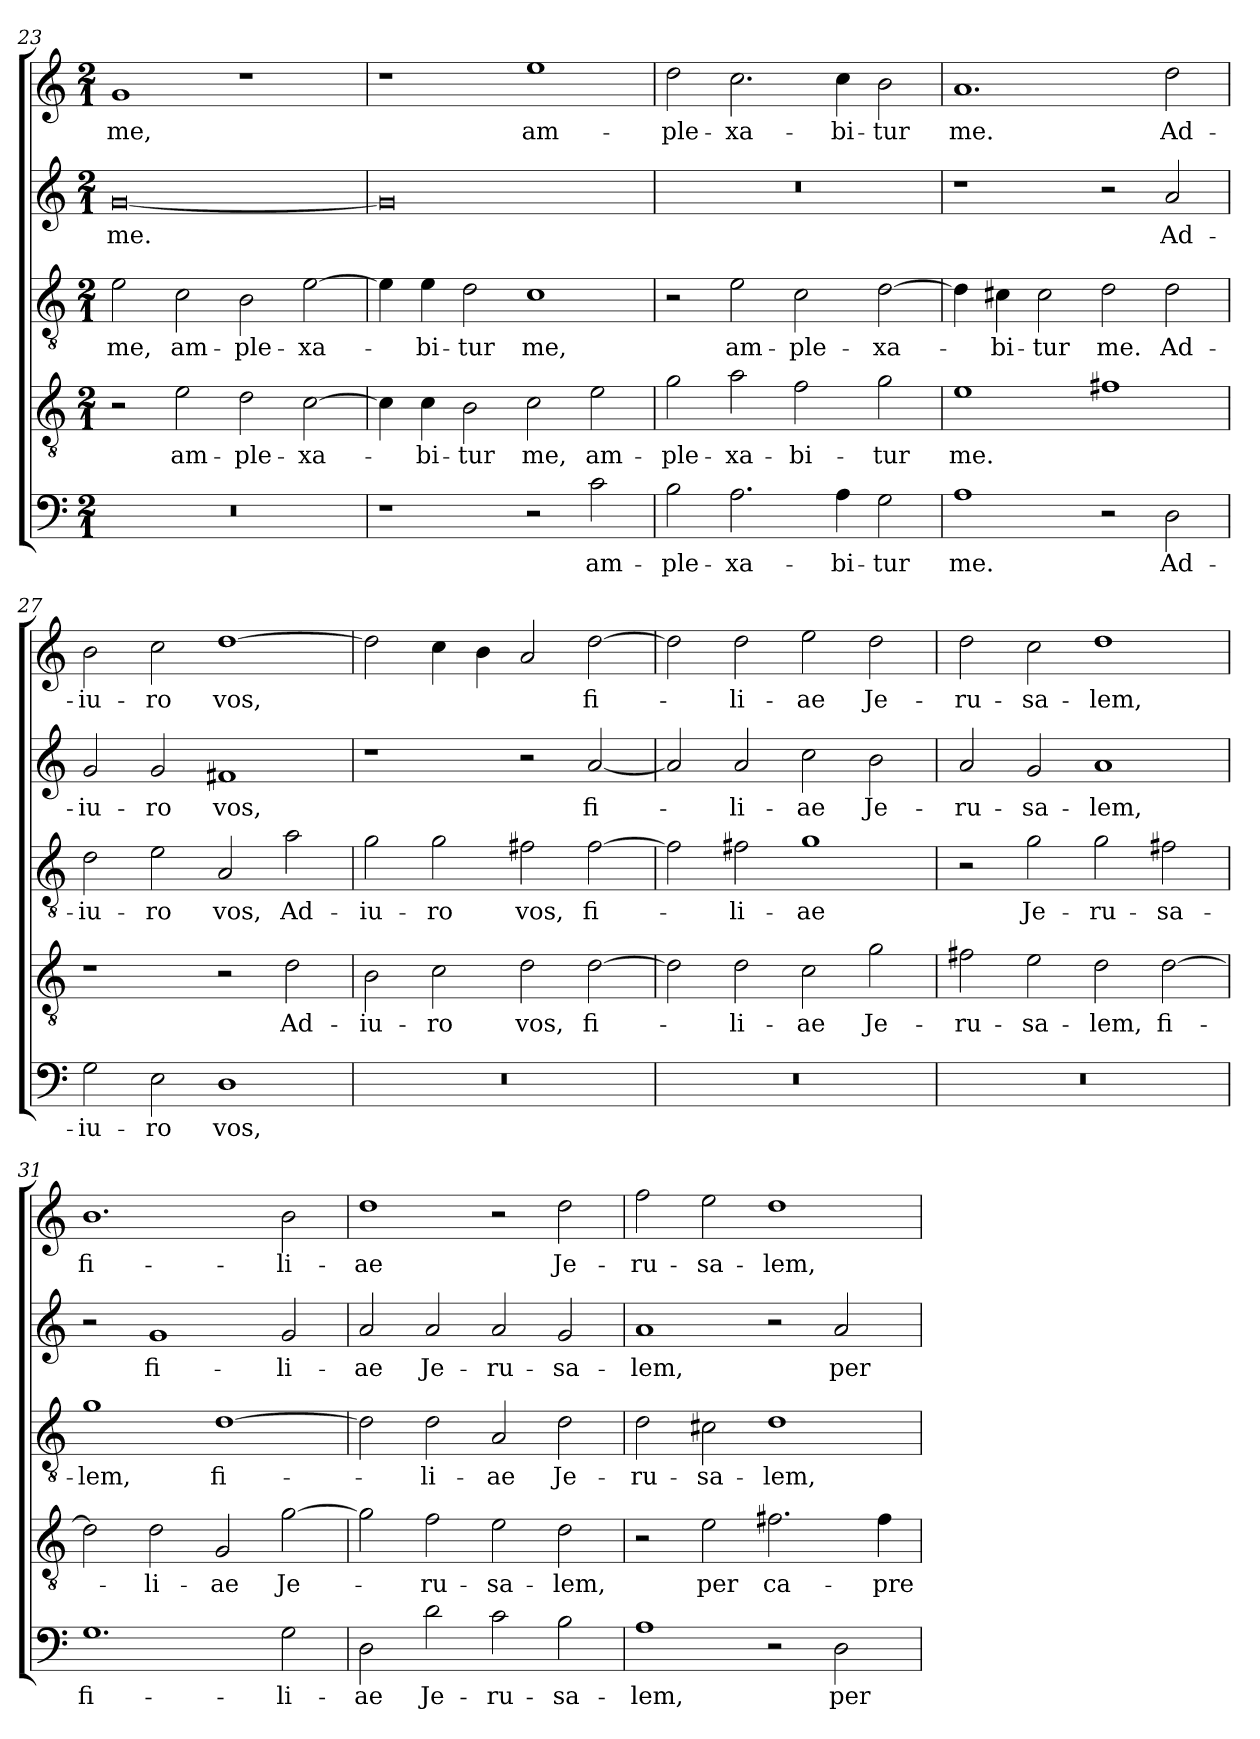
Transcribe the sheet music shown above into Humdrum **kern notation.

**kern	**text	**kern	**text	**kern	**text	**kern	**text	**kern	**text
*part5	*part5	*part4	*part4	*part3	*part3	*part2	*part2	*part1	*part1
*staff5	*staff5	*staff4	*staff4	*staff3	*staff3	*staff2	*staff2	*staff1	*staff1
*clefF4	*	*clefGv2	*	*clefGv2	*	*clefG2	*	*clefG2	*
*k[]	*	*k[]	*	*k[]	*	*k[]	*	*k[]	*
*C:	*	*C:	*	*C:	*	*C:	*	*C:	*
*M2/1	*	*M2/1	*	*M2/1	*	*M2/1	*	*M2/1	*
=23	=23	=23	=23	=23	=23	=23	=23	=23	=23
!	!	!	!	!	!LO:LY:b	!	!LO:LY:b	!	!LO:LY:b
0r	.	2r	.	2e\	me,	[0g	me.	1g	me,
!	!	!	!LO:LY:b	!	!LO:LY:b	!	!	!	!
.	.	2e\	am-	2c\	am-	.	.	.	.
!	!	!	!LO:LY:b	!	!LO:LY:b	!	!	!	!
.	.	2d\	-ple-	2B\	-ple-	.	.	1r	.
!	!	!	!LO:LY:b	!	!LO:LY:b	!	!	!	!
.	.	[2c\	-xa-	[2e\	-xa-	.	.	.	.
=24	=24	=24	=24	=24	=24	=24	=24	=24	=24
1r	.	4c\]	.	4e\]	.	0g]	.	1r	.
!	!	!	!LO:LY:b	!	!LO:LY:b	!	!	!	!
.	.	4c\	-bi-	4e\	-bi-	.	.	.	.
!	!	!	!LO:LY:b	!	!LO:LY:b	!	!	!	!
.	.	2B\	-tur	2d\	-tur	.	.	.	.
!	!	!	!LO:LY:b	!	!LO:LY:b	!	!	!	!LO:LY:b
2r	.	2c\	me,	1c	me,	.	.	1ee	am-
!	!LO:LY:b	!	!LO:LY:b	!	!	!	!	!	!
2c\	am-	2e\	am-	.	.	.	.	.	.
!!LO:PB:g=z
=25	=25	=25	=25	=25	=25	=25	=25	=25	=25
!	!LO:LY:b	!	!LO:LY:b	!	!	!	!	!	!LO:LY:b
2B\	-ple-	2g\	-ple-	2r	.	0r	.	2dd\	-ple-
!	!LO:LY:b	!	!LO:LY:b	!	!LO:LY:b	!	!	!	!LO:LY:b
2.A\	-xa-	2a\	-xa-	2e\	am-	.	.	2.cc\	-xa-
!	!	!	!LO:LY:b	!	!LO:LY:b	!	!	!	!
.	.	2f\	-bi-	2c\	-ple-	.	.	.	.
!	!LO:LY:b	!	!	!	!	!	!	!	!LO:LY:b
4A\	-bi-	.	.	.	.	.	.	4cc\	-bi-
!	!LO:LY:b	!	!LO:LY:b	!	!LO:LY:b	!	!	!	!LO:LY:b
2G\	-tur	2g\	-tur	[2d\	-xa-	.	.	2b\	-tur
=26	=26	=26	=26	=26	=26	=26	=26	=26	=26
!	!LO:LY:b	!	!LO:LY:b	!	!	!	!	!	!LO:LY:b
1A	me.	1e	me.	4d\]	.	1r	.	1.a	me.
!	!	!	!	!	!LO:LY:b	!	!	!	!
.	.	.	.	4c#X\	-bi-	.	.	.	.
!	!	!	!	!	!LO:LY:b	!	!	!	!
.	.	.	.	2c#\	-tur	.	.	.	.
!	!	!	!	!	!LO:LY:b	!	!	!	!
2r	.	1f#X	.	2d\	me.	2r	.	.	.
!	!LO:LY:b	!	!	!	!LO:LY:b	!	!LO:LY:b	!	!LO:LY:b
2D\	Ad-	.	.	2d\	Ad-	2a/	Ad-	2dd\	Ad-
=27	=27	=27	=27	=27	=27	=27	=27	=27	=27
!	!LO:LY:b	!	!	!	!LO:LY:b	!	!LO:LY:b	!	!LO:LY:b
2G\	-iu-	1r	.	2d\	-iu-	2g/	-iu-	2b\	-iu-
!	!LO:LY:b	!	!	!	!LO:LY:b	!	!LO:LY:b	!	!LO:LY:b
2E\	-ro	.	.	2e\	-ro	2g/	-ro	2cc\	-ro
!	!LO:LY:b	!	!	!	!LO:LY:b	!	!LO:LY:b	!	!LO:LY:b
1D	vos,	2r	.	2A/	vos,	1f#X	vos,	[1dd	vos,
!	!	!	!LO:LY:b	!	!LO:LY:b	!	!	!	!
.	.	2d\	Ad-	2a\	Ad-	.	.	.	.
=28	=28	=28	=28	=28	=28	=28	=28	=28	=28
!	!	!	!LO:LY:b	!	!LO:LY:b	!	!	!	!
0r	.	2B\	-iu-	2g\	-iu-	1r	.	2dd\]	.
!	!	!	!LO:LY:b	!	!LO:LY:b	!	!	!	!
.	.	2c\	-ro	2g\	-ro	.	.	4cc\	.
.	.	.	.	.	.	.	.	4b\	.
!	!	!	!LO:LY:b	!	!LO:LY:b	!	!	!	!
.	.	2d\	vos,	2f#X\	vos,	2r	.	2a/	.
!	!	!	!LO:LY:b	!	!LO:LY:b	!	!LO:LY:b	!	!LO:LY:b
.	.	[2d\	fi-	[2f#\	fi-	[2a/	fi-	[2dd\	fi-
=29	=29	=29	=29	=29	=29	=29	=29	=29	=29
0r	.	2d\]	.	2f#\]	.	2a/]	.	2dd\]	.
!	!	!	!LO:LY:b	!	!LO:LY:b	!	!LO:LY:b	!	!LO:LY:b
.	.	2d\	-li-	2f#X\	-li-	2a/	-li-	2dd\	-li-
!	!	!	!LO:LY:b	!	!LO:LY:b	!	!LO:LY:b	!	!LO:LY:b
.	.	2c\	-ae	1g	-ae	2cc\	-ae	2ee\	-ae
!	!	!	!LO:LY:b	!	!	!	!LO:LY:b	!	!LO:LY:b
.	.	2g\	Je-	.	.	2b\	Je-	2dd\	Je-
=30	=30	=30	=30	=30	=30	=30	=30	=30	=30
!	!	!	!LO:LY:b	!	!	!	!LO:LY:b	!	!LO:LY:b
0r	.	2f#X\	-ru-	2r	.	2a/	-ru-	2dd\	-ru-
!	!	!	!LO:LY:b	!	!LO:LY:b	!	!LO:LY:b	!	!LO:LY:b
.	.	2e\	-sa-	2g\	Je-	2g/	-sa-	2cc\	-sa-
!	!	!	!LO:LY:b	!	!LO:LY:b	!	!LO:LY:b	!	!LO:LY:b
.	.	2d\	-lem,	2g\	-ru-	1a	-lem,	1dd	-lem,
!	!	!	!LO:LY:b	!	!LO:LY:b	!	!	!	!
.	.	[2d\	fi-	2f#X\	-sa-	.	.	.	.
!!LO:LB:g=z
=31	=31	=31	=31	=31	=31	=31	=31	=31	=31
!	!LO:LY:b	!	!	!	!LO:LY:b	!	!	!	!LO:LY:b
1.G	fi-	2d\]	.	1g	-lem,	2r	.	1.b	fi-
!	!	!	!LO:LY:b	!	!	!	!LO:LY:b	!	!
.	.	2d\	-li-	.	.	1g	fi-	.	.
!	!	!	!LO:LY:b	!	!LO:LY:b	!	!	!	!
.	.	2G/	-ae	[1d	fi-	.	.	.	.
!	!LO:LY:b	!	!LO:LY:b	!	!	!	!LO:LY:b	!	!LO:LY:b
2G\	-li-	[2g\	Je-	.	.	2g/	-li-	2b\	-li-
=32	=32	=32	=32	=32	=32	=32	=32	=32	=32
!	!LO:LY:b	!	!	!	!	!	!LO:LY:b	!	!LO:LY:b
2D\	-ae	2g\]	.	2d\]	.	2a/	-ae	1dd	-ae
!	!LO:LY:b	!	!LO:LY:b	!	!LO:LY:b	!	!LO:LY:b	!	!
2d\	Je-	2f\	-ru-	2d\	-li-	2a/	Je-	.	.
!	!LO:LY:b	!	!LO:LY:b	!	!LO:LY:b	!	!LO:LY:b	!	!
2c\	-ru-	2e\	-sa-	2A/	-ae	2a/	-ru-	2r	.
!	!LO:LY:b	!	!LO:LY:b	!	!LO:LY:b	!	!LO:LY:b	!	!LO:LY:b
2B\	-sa-	2d\	-lem,	2d\	Je-	2g/	-sa-	2dd\	Je-
=33	=33	=33	=33	=33	=33	=33	=33	=33	=33
!	!LO:LY:b	!	!	!	!LO:LY:b	!	!LO:LY:b	!	!LO:LY:b
1A	-lem,	2r	.	2d\	-ru-	1a	-lem,	2ff\	-ru-
!	!	!	!LO:LY:b	!	!LO:LY:b	!	!	!	!LO:LY:b
.	.	2e\	per	2c#X\	-sa-	.	.	2ee\	-sa-
!	!	!	!LO:LY:b	!	!LO:LY:b	!	!	!	!LO:LY:b
2r	.	2.f#X\	ca-	1d	-lem,	2r	.	1dd	-lem,
!	!LO:LY:b	!	!	!	!	!	!LO:LY:b	!	!
2D\	per	.	.	.	.	2a/	per	.	.
!	!	!	!LO:LY:b	!	!	!	!	!	!
.	.	4f#\	-pre-	.	.	.	.	.	.
=	=	=	=	=	=	=	=	=	=
*-	*-	*-	*-	*-	*-	*-	*-	*-	*-
